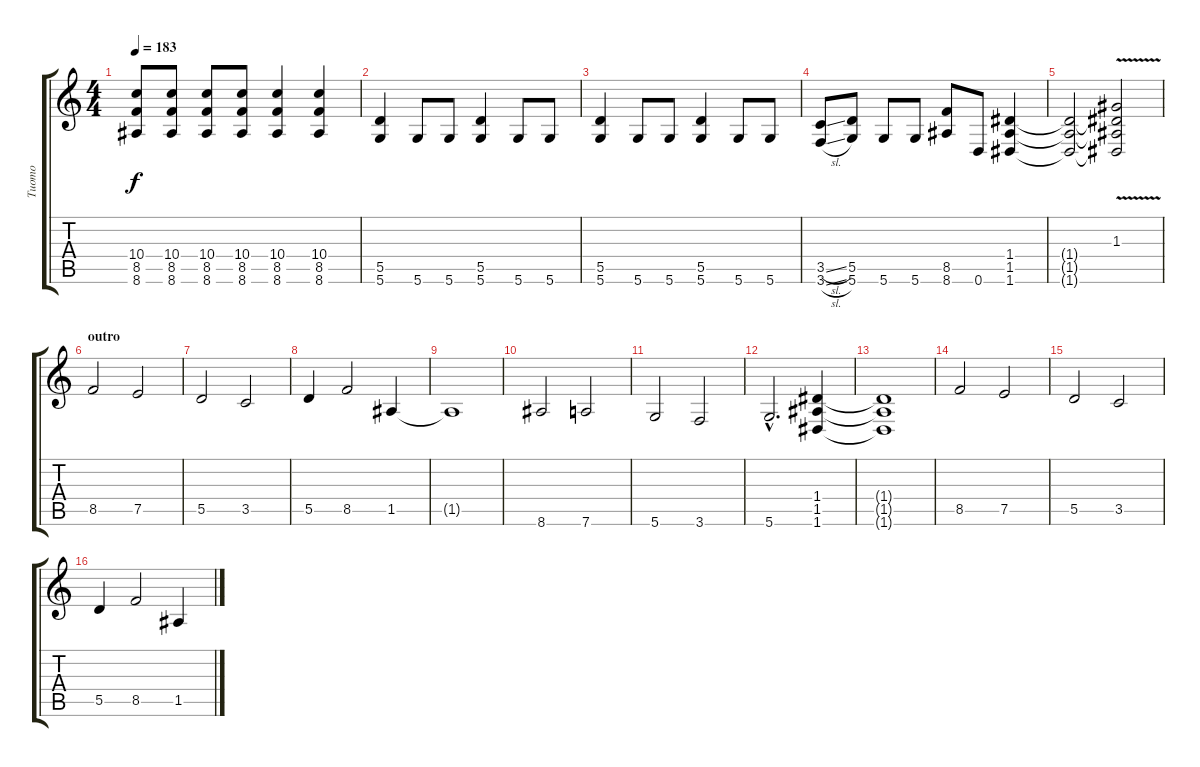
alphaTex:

\track ("Tuomo" "Tuomo") {instrument distortionguitar}
\staff {score tabs}
\tuning (E4 B3 G3 D3 A2 D2) {hide}
\ts (4 4)
\tempo 183
\clef g2
\ks c
(10.4{t} 8.5{t} 8.6{t}).8{dy f} (10.4 8.5 8.6).8 (10.4 8.5 8.6).8 (10.4 8.5 8.6).8 (10.4 8.5 8.6).4 (10.4 8.5 8.6).4 |
(5.5 5.6).4 5.6.8 5.6.8 (5.5 5.6).4 5.6.8 5.6.8 |
(5.5 5.6).4 5.6.8 5.6.8 (5.5 5.6).4 5.6.8 5.6.8 |
(3.5{sl} 3.6{sl}).8 (5.5 5.6).8 5.6.8 5.6.8 (8.5 8.6).8 0.6.8 (1.4 1.5 1.6).4 |
(1.4{t} 1.5{t} 1.6{t}).2 (1.3{v} 1.4{t} 1.5{t} 1.6{t}).2{instrument guitarharmonics} |
\section ("" "outro")
8.5.2{instrument distortionguitar} 7.5.2 |
5.5.2 3.5.2 |
5.5.4 8.5.2 1.5.4 |
1.5{t}.1 |
8.6.2 7.6.2 |
5.6.2 3.6.2 |
5.6{hac}.2{d} (1.4 1.5 1.6).4 |
(1.4{t} 1.5{t} 1.6{t}).1 |
8.5.2 7.5.2 |
5.5.2 3.5.2 |
5.5.4 8.5.2 1.5.4
